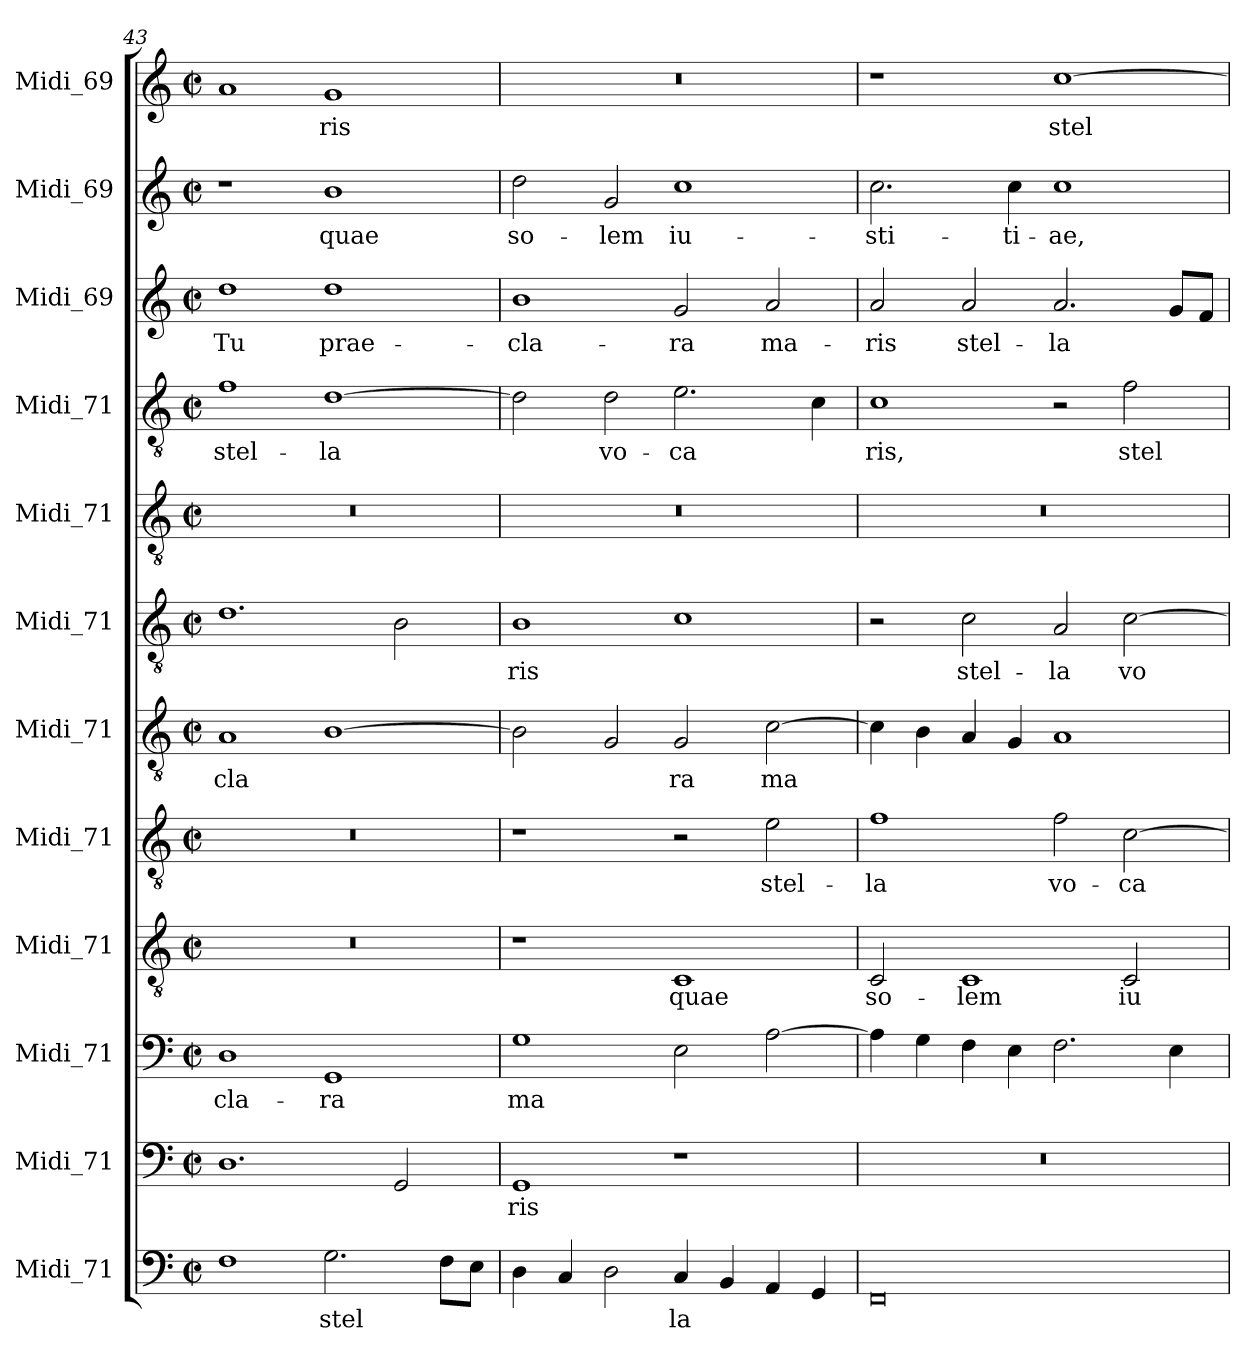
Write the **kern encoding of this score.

**kern	**text	**kern	**text	**kern	**text	**kern	**text	**kern	**text	**kern	**text	**kern	**text	**kern	**kern	**text	**kern	**text	**kern	**text	**kern	**text
*part12	*part12	*part11	*part11	*part10	*part10	*part9	*part9	*part8	*part8	*part7	*part7	*part6	*part6	*part5	*part4	*part4	*part3	*part3	*part2	*part2	*part1	*part1
*staff12	*staff12	*staff11	*staff11	*staff10	*staff10	*staff9	*staff9	*staff8	*staff8	*staff7	*staff7	*staff6	*staff6	*staff5	*staff4	*staff4	*staff3	*staff3	*staff2	*staff2	*staff1	*staff1
*I"Midi_71	*	*I"Midi_71	*	*I"Midi_71	*	*I"Midi_71	*	*I"Midi_71	*	*I"Midi_71	*	*I"Midi_71	*	*I"Midi_71	*I"Midi_71	*	*I"Midi_69	*	*I"Midi_69	*	*I"Midi_69	*
*clefF4	*	*clefF4	*	*clefF4	*	*clefGv2	*	*clefGv2	*	*clefGv2	*	*clefGv2	*	*clefGv2	*clefGv2	*	*clefG2	*	*clefG2	*	*clefG2	*
*k[]	*	*k[]	*	*k[]	*	*k[]	*	*k[]	*	*k[]	*	*k[]	*	*k[]	*k[]	*	*k[]	*	*k[]	*	*k[]	*
*C:	*	*C:	*	*C:	*	*C:	*	*C:	*	*C:	*	*C:	*	*C:	*C:	*	*C:	*	*C:	*	*C:	*
*M4/2	*	*M4/2	*	*M4/2	*	*M4/2	*	*M4/2	*	*M4/2	*	*M4/2	*	*M4/2	*M4/2	*	*M4/2	*	*M4/2	*	*M4/2	*
*met(c|)	*	*met(c|)	*	*met(c|)	*	*met(c|)	*	*met(c|)	*	*met(c|)	*	*met(c|)	*	*met(c|)	*met(c|)	*	*met(c|)	*	*met(c|)	*	*met(c|)	*
=43	=43	=43	=43	=43	=43	=43	=43	=43	=43	=43	=43	=43	=43	=43	=43	=43	=43	=43	=43	=43	=43	=43
!	!	!	!	!	!LO:LY:b	!	!	!	!	!	!LO:LY:b	!	!	!	!	!LO:LY:b	!	!LO:LY:b	!	!	!	!
1F	.	1.D	.	1D	-cla-	0r	.	0r	.	1A	-cla	1.d	.	0r	1f	stel-	1dd	Tu	1r	.	1a	.
!	!LO:LY:b	!	!	!	!LO:LY:b	!	!	!	!	!	!	!	!	!	!	!LO:LY:b	!	!LO:LY:b	!	!LO:LY:b	!	!LO:LY:b
2.G	stel	.	.	1GG	-ra	.	.	.	.	[1B	.	.	.	.	[1d	-la	1dd	prae-	1b	quae	1g	ris
.	.	2GG	.	.	.	.	.	.	.	.	.	2B	.	.	.	.	.	.	.	.	.	.
8FL	.	.	.	.	.	.	.	.	.	.	.	.	.	.	.	.	.	.	.	.	.	.
8EJ	.	.	.	.	.	.	.	.	.	.	.	.	.	.	.	.	.	.	.	.	.	.
=44	=44	=44	=44	=44	=44	=44	=44	=44	=44	=44	=44	=44	=44	=44	=44	=44	=44	=44	=44	=44	=44	=44
!	!	!	!LO:LY:b	!	!LO:LY:b	!	!	!	!	!	!	!	!LO:LY:b	!	!	!	!	!LO:LY:b	!	!LO:LY:b	!	!
4D	.	1GG	ris	1G	ma	1r	.	1r	.	2B]	.	1B	ris	0r	2d]	.	1b	-cla-	2dd	so-	0r	.
4C	.	.	.	.	.	.	.	.	.	.	.	.	.	.	.	.	.	.	.	.	.	.
!	!	!	!	!	!	!	!	!	!	!	!	!	!	!	!	!LO:LY:b	!	!	!	!LO:LY:b	!	!
2D	.	.	.	.	.	.	.	.	.	2G	.	.	.	.	2d	vo-	.	.	2g	-lem	.	.
!	!LO:LY:b	!	!	!	!	!	!LO:LY:b	!	!	!	!LO:LY:b	!	!	!	!	!LO:LY:b	!	!LO:LY:b	!	!LO:LY:b	!	!
4C	la	1r	.	2E	.	1C	quae	2r	.	2G	ra	1c	.	.	2.e	-ca	2g	-ra	1cc	iu-	.	.
4BB	.	.	.	.	.	.	.	.	.	.	.	.	.	.	.	.	.	.	.	.	.	.
!	!	!	!	!	!	!	!	!	!LO:LY:b	!	!LO:LY:b	!	!	!	!	!	!	!LO:LY:b	!	!	!	!
4AA	.	.	.	[2A	.	.	.	2e	stel-	[2c	ma	.	.	.	.	.	2a	ma-	.	.	.	.
4GG	.	.	.	.	.	.	.	.	.	.	.	.	.	.	4c	.	.	.	.	.	.	.
=45	=45	=45	=45	=45	=45	=45	=45	=45	=45	=45	=45	=45	=45	=45	=45	=45	=45	=45	=45	=45	=45	=45
!	!	!	!	!	!	!	!LO:LY:b	!	!LO:LY:b	!	!	!	!	!	!	!LO:LY:b	!	!LO:LY:b	!	!LO:LY:b	!	!
0FF	.	0r	.	4A]	.	2C	so-	1f	-la	4c]	.	2r	.	0r	1c	ris,	2a	-ris	2.cc	-sti-	1r	.
.	.	.	.	4G	.	.	.	.	.	4B	.	.	.	.	.	.	.	.	.	.	.	.
!	!	!	!	!	!	!	!LO:LY:b	!	!	!	!	!	!LO:LY:b	!	!	!	!	!LO:LY:b	!	!	!	!
.	.	.	.	4F	.	1C	-lem	.	.	4A	.	2c	stel-	.	.	.	2a	stel-	.	.	.	.
!	!	!	!	!	!	!	!	!	!	!	!	!	!	!	!	!	!	!	!	!LO:LY:b	!	!
.	.	.	.	4E	.	.	.	.	.	4G	.	.	.	.	.	.	.	.	4cc	-ti-	.	.
!	!	!	!	!	!	!	!	!	!LO:LY:b	!	!	!	!LO:LY:b	!	!	!	!	!LO:LY:b	!	!LO:LY:b	!	!LO:LY:b
.	.	.	.	2.F	.	.	.	2f	vo-	1A	.	2A	-la	.	2r	.	2.a	-la	1cc	-ae,	[1cc	stel-
!	!	!	!	!	!	!	!LO:LY:b	!	!LO:LY:b	!	!	!	!LO:LY:b	!	!	!LO:LY:b	!	!	!	!	!	!
.	.	.	.	.	.	2C	iu-	[2c	-ca	.	.	[2c	vo	.	2f	stel-	.	.	.	.	.	.
.	.	.	.	4E	.	.	.	.	.	.	.	.	.	.	.	.	8gL	.	.	.	.	.
.	.	.	.	.	.	.	.	.	.	.	.	.	.	.	.	.	8fJ	.	.	.	.	.
=	=	=	=	=	=	=	=	=	=	=	=	=	=	=	=	=	=	=	=	=	=	=
*-	*-	*-	*-	*-	*-	*-	*-	*-	*-	*-	*-	*-	*-	*-	*-	*-	*-	*-	*-	*-	*-	*-
